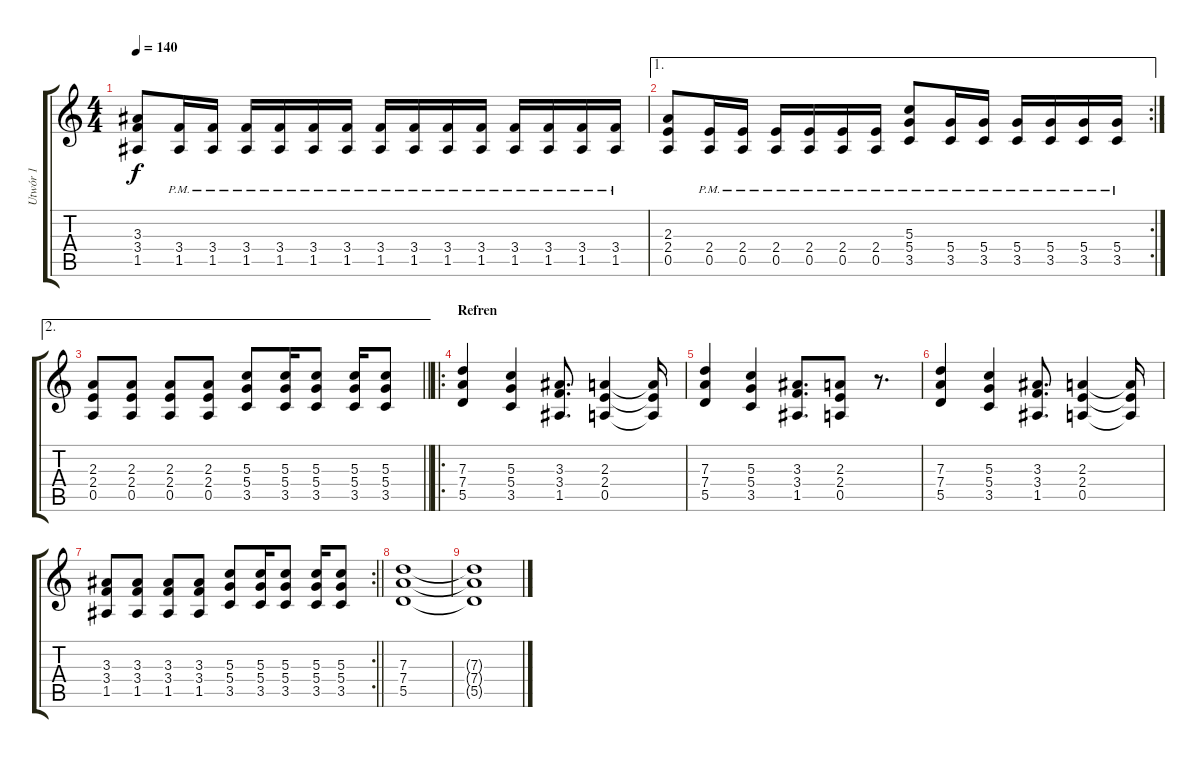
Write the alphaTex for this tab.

\track ("Utwór 1" "Utwór 1") {instrument distortionguitar}
\staff {score tabs}
\tuning (E4 B3 G3 D3 A2 E2) {hide}
\ts (4 4)
\tempo 140
\clef g2
\ks c
(3.3 3.4 1.5).8{dy f} (3.4 1.5{pm}).16 (3.4 1.5{pm}).16 (3.4 1.5{pm}).16 (3.4 1.5{pm}).16 (3.4 1.5{pm}).16 (3.4 1.5{pm}).16 (3.4 1.5{pm}).16 (3.4 1.5{pm}).16 (3.4 1.5{pm}).16 (3.4 1.5{pm}).16 (3.4 1.5{pm}).16 (3.4 1.5{pm}).16 (3.4 1.5{pm}).16 (3.4 1.5{pm}).16 |
\ae 1
\rc 2
(2.3 2.4 0.5).8 (2.4 0.5{pm}).16 (2.4 0.5{pm}).16 (2.4 0.5{pm}).16 (2.4 0.5{pm}).16 (2.4 0.5{pm}).16 (2.4 0.5{pm}).16 (5.3 5.4{pm} 3.5{pm}).8 (5.4 3.5{pm}).16 (5.4 3.5{pm}).16 (5.4 3.5{pm}).16 (5.4 3.5{pm}).16 (5.4 3.5{pm}).16 (5.4 3.5{pm}).16 |
\ae 2
\barLineRight lightlight
(2.3 2.4 0.5).8 (2.3 2.4 0.5).8 (2.3 2.4 0.5).8 (2.3 2.4 0.5).8 (5.3 5.4 3.5).8 (5.3 5.4 3.5).16 (5.3 5.4 3.5).8 (5.3 5.4 3.5).16 (5.3 5.4 3.5).8 |
\ro
\section ("" "Refren")
(7.3 7.4 5.5).4 (5.3 5.4 3.5).4 (3.3 3.4 1.5).8{d} (2.3 2.4 0.5).4 (2.3{t} 2.4{t} 0.5{t}).16 |
(7.3 7.4 5.5).4 (5.3 5.4 3.5).4 (3.3 3.4 1.5).8{d} (2.3 2.4 0.5).8 r.8{d} |
(7.3 7.4 5.5).4 (5.3 5.4 3.5).4 (3.3 3.4 1.5).8{d} (2.3 2.4 0.5).4 (2.3{t} 2.4{t} 0.5{t}).16 |
\rc 2
\barLineRight lightlight
(3.3 3.4 1.5).8 (3.3 3.4 1.5).8 (3.3 3.4 1.5).8 (3.3 3.4 1.5).8 (5.3 5.4 3.5).8 (5.3 5.4 3.5).16 (5.3 5.4 3.5).8 (5.3 5.4 3.5).16 (5.3 5.4 3.5).8 |
(7.3 7.4 5.5).1 |
(7.3{t} 7.4{t} 5.5{t}).1
